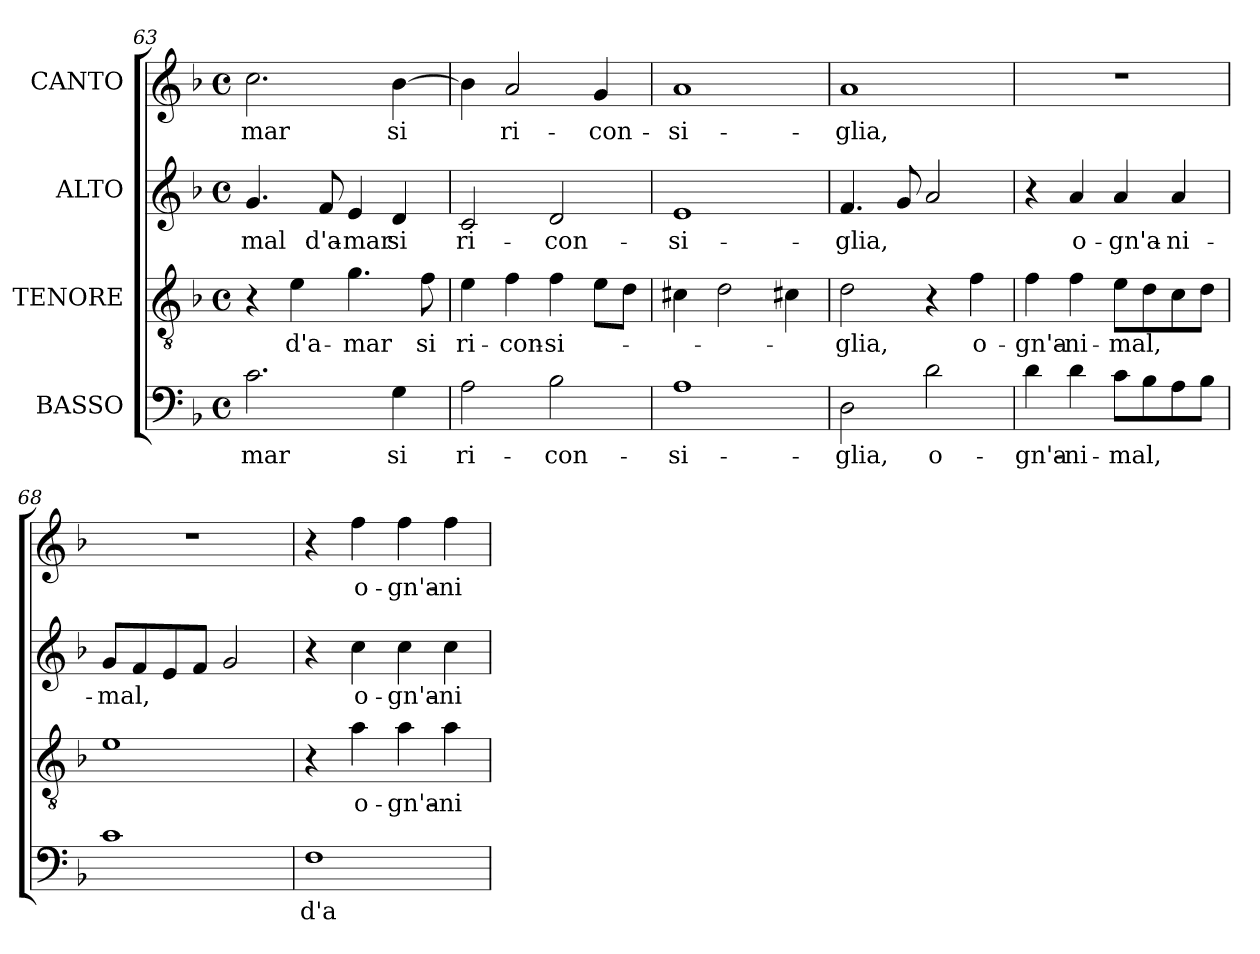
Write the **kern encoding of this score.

**kern	**text	**kern	**text	**kern	**text	**kern	**text
*part4	*part4	*part3	*part3	*part2	*part2	*part1	*part1
*staff4	*staff4	*staff3	*staff3	*staff2	*staff2	*staff1	*staff1
*I"BASSO	*	*I"TENORE	*	*I"ALTO	*	*I"CANTO	*
!!LO:LB:g=z
*clefF4	*	*clefGv2	*	*clefG2	*	*clefG2	*
*	*	*ITrd7c12	*	*	*	*	*
*k[b-]	*	*k[b-]	*	*k[b-]	*	*k[b-]	*
*F:	*	*F:	*	*F:	*	*F:	*
*M4/4	*	*M4/4	*	*M4/4	*	*M4/4	*
*met(c)	*	*met(c)	*	*met(c)	*	*met(c)	*
=63	=63	=63	=63	=63	=63	=63	=63
!	!LO:LY:b:color=#000000	!	!	!	!	!	!
!	!	!	!	!	!LO:LY:b:color=#000000	!	!
!	!	!	!	!	!	!	!LO:LY:b:color=#000000
2.ci\	-mar	4r	.	4.gi/	-mal	2.cci\	-mar
!	!	!	!LO:LY:b:color=#000000	!	!	!	!
.	.	4Ei\	d'a-	.	.	.	.
!	!	!	!	!	!LO:LY:b:color=#000000	!	!
.	.	.	.	8fi/	d'a-	.	.
!	!	!	!LO:LY:b:color=#000000	!	!	!	!
!	!	!	!	!	!LO:LY:b:color=#000000	!	!
.	.	4.Gi\	-mar	4ei/	-mar	.	.
!	!LO:LY:b:color=#000000	!	!	!	!	!	!
!	!	!	!	!	!LO:LY:b:color=#000000	!	!
!	!	!	!	!	!	!	!LO:LY:b:color=#000000
4Gi\	si	.	.	4di/	si	[>4b-i\	si
!	!	!	!LO:LY:b:color=#000000	!	!	!	!
.	.	8Fi\	si	.	.	.	.
=64	=64	=64	=64	=64	=64	=64	=64
!	!LO:LY:b:color=#000000	!	!	!	!	!	!
!	!	!	!LO:LY:b:color=#000000	!	!	!	!
!	!	!	!	!	!LO:LY:b:color=#000000	!	!
2Ai\	ri-	4Ei\	ri-	2ci/	ri-	4b-i\]	.
!	!	!	!LO:LY:b:color=#000000	!	!	!	!
!	!	!	!	!	!	!	!LO:LY:b:color=#000000
.	.	4Fi\	-con-	.	.	2ai/	ri-
!	!LO:LY:b:color=#000000	!	!	!	!	!	!
!	!	!	!LO:LY:b:color=#000000	!	!	!	!
!	!	!	!	!	!LO:LY:b:color=#000000	!	!
2B-i\	-con-	4Fi\	-si-	2di/	-con-	.	.
!	!	!	!	!	!	!	!LO:LY:b:color=#000000
.	.	8Ei\L	.	.	.	4gi/	-con-
.	.	8Di\J	.	.	.	.	.
=65	=65	=65	=65	=65	=65	=65	=65
!	!LO:LY:b:color=#000000	!	!	!	!	!	!
!	!	!	!	!	!LO:LY:b:color=#000000	!	!
!	!	!	!	!	!	!	!LO:LY:b:color=#000000
1Ai	-si-	4C#Xi\	.	1ei	-si-	1ai	-si-
.	.	2Di\	.	.	.	.	.
.	.	4C#Xi\	.	.	.	.	.
=66	=66	=66	=66	=66	=66	=66	=66
!	!LO:LY:b:color=#000000	!	!	!	!	!	!
!	!	!	!LO:LY:b:color=#000000	!	!	!	!
!	!	!	!	!	!LO:LY:b:color=#000000	!	!
!	!	!	!	!	!	!	!LO:LY:b:color=#000000
2Di\	-glia,	2Di\	-glia,	4.fi/	-glia,	1ai	-glia,
.	.	.	.	8gi/	.	.	.
!	!LO:LY:b:color=#000000	!	!	!	!	!	!
2di\	o-	4r	.	2ai/	.	.	.
!	!	!	!LO:LY:b:color=#000000	!	!	!	!
.	.	4Fi\	o-	.	.	.	.
=67	=67	=67	=67	=67	=67	=67	=67
!	!LO:LY:b:color=#000000	!	!	!	!	!	!
!	!	!	!LO:LY:b:color=#000000	!	!	!	!
4di\	-gn'a-	4Fi\	-gn'a-	4r	.	1r	.
!	!LO:LY:b:color=#000000	!	!	!	!	!	!
!	!	!	!LO:LY:b:color=#000000	!	!	!	!
!	!	!	!	!	!LO:LY:b:color=#000000	!	!
4di\	-ni-	4Fi\	-ni-	4ai/	o-	.	.
!	!LO:LY:b:color=#000000	!	!	!	!	!	!
!	!	!	!LO:LY:b:color=#000000	!	!	!	!
!	!	!	!	!	!LO:LY:b:color=#000000	!	!
8ci\L	-mal,	8Ei\L	-mal,	4ai/	-gn'a-	.	.
8B-i\	.	8Di\	.	.	.	.	.
!	!	!	!	!	!LO:LY:b:color=#000000	!	!
8Ai\	.	8Ci\	.	4ai/	-ni-	.	.
8B-i\J	.	8Di\J	.	.	.	.	.
!!LO:LB:g=z
=68	=68	=68	=68	=68	=68	=68	=68
!	!	!	!	!	!LO:LY:b:color=#000000	!	!
1ci	.	1Ei	.	8gi/L	-mal,	1r	.
.	.	.	.	8fi/	.	.	.
.	.	.	.	8ei/	.	.	.
.	.	.	.	8fi/J	.	.	.
.	.	.	.	2gi/	.	.	.
=69	=69	=69	=69	=69	=69	=69	=69
!	!LO:LY:b:color=#000000	!	!	!	!	!	!
1Fi	d'a-	4r	.	4r	.	4r	.
!	!	!	!LO:LY:b:color=#000000	!	!	!	!
!	!	!	!	!	!LO:LY:b:color=#000000	!	!
!	!	!	!	!	!	!	!LO:LY:b:color=#000000
.	.	4Ai\	o-	4cci\	o-	4ffi\	o-
!	!	!	!LO:LY:b:color=#000000	!	!	!	!
!	!	!	!	!	!LO:LY:b:color=#000000	!	!
!	!	!	!	!	!	!	!LO:LY:b:color=#000000
.	.	4Ai\	-gn'a-	4cci\	-gn'a-	4ffi\	-gn'a-
!	!	!	!LO:LY:b:color=#000000	!	!	!	!
!	!	!	!	!	!LO:LY:b:color=#000000	!	!
!	!	!	!	!	!	!	!LO:LY:b:color=#000000
.	.	4Ai\	-ni-	4cci\	-ni-	4ffi\	-ni-
=	=	=	=	=	=	=	=
*-	*-	*-	*-	*-	*-	*-	*-
